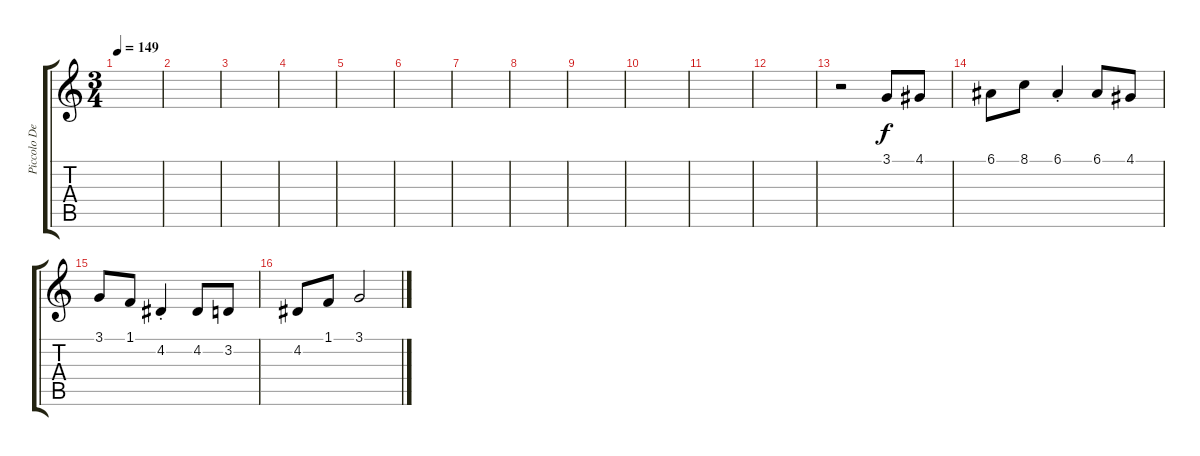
\track ("Piccolo Delay" "Piccolo De") {instrument piccolo}
\staff {score tabs}
\tuning (E4 B3 G3 D3 A2 E2) {hide}
\ts (3 4)
\tempo 149
\clef g2
\ks c
|
|
|
|
|
|
|
|
|
|
|
|
r.2 3.1.8 4.1.8 |
6.1.8 8.1.8 6.1{st}.4 6.1.8 4.1.8 |
3.1.8 1.1.8 4.2{st}.4 4.2.8 3.2.8 |
4.2.8 1.1.8 3.1.2
